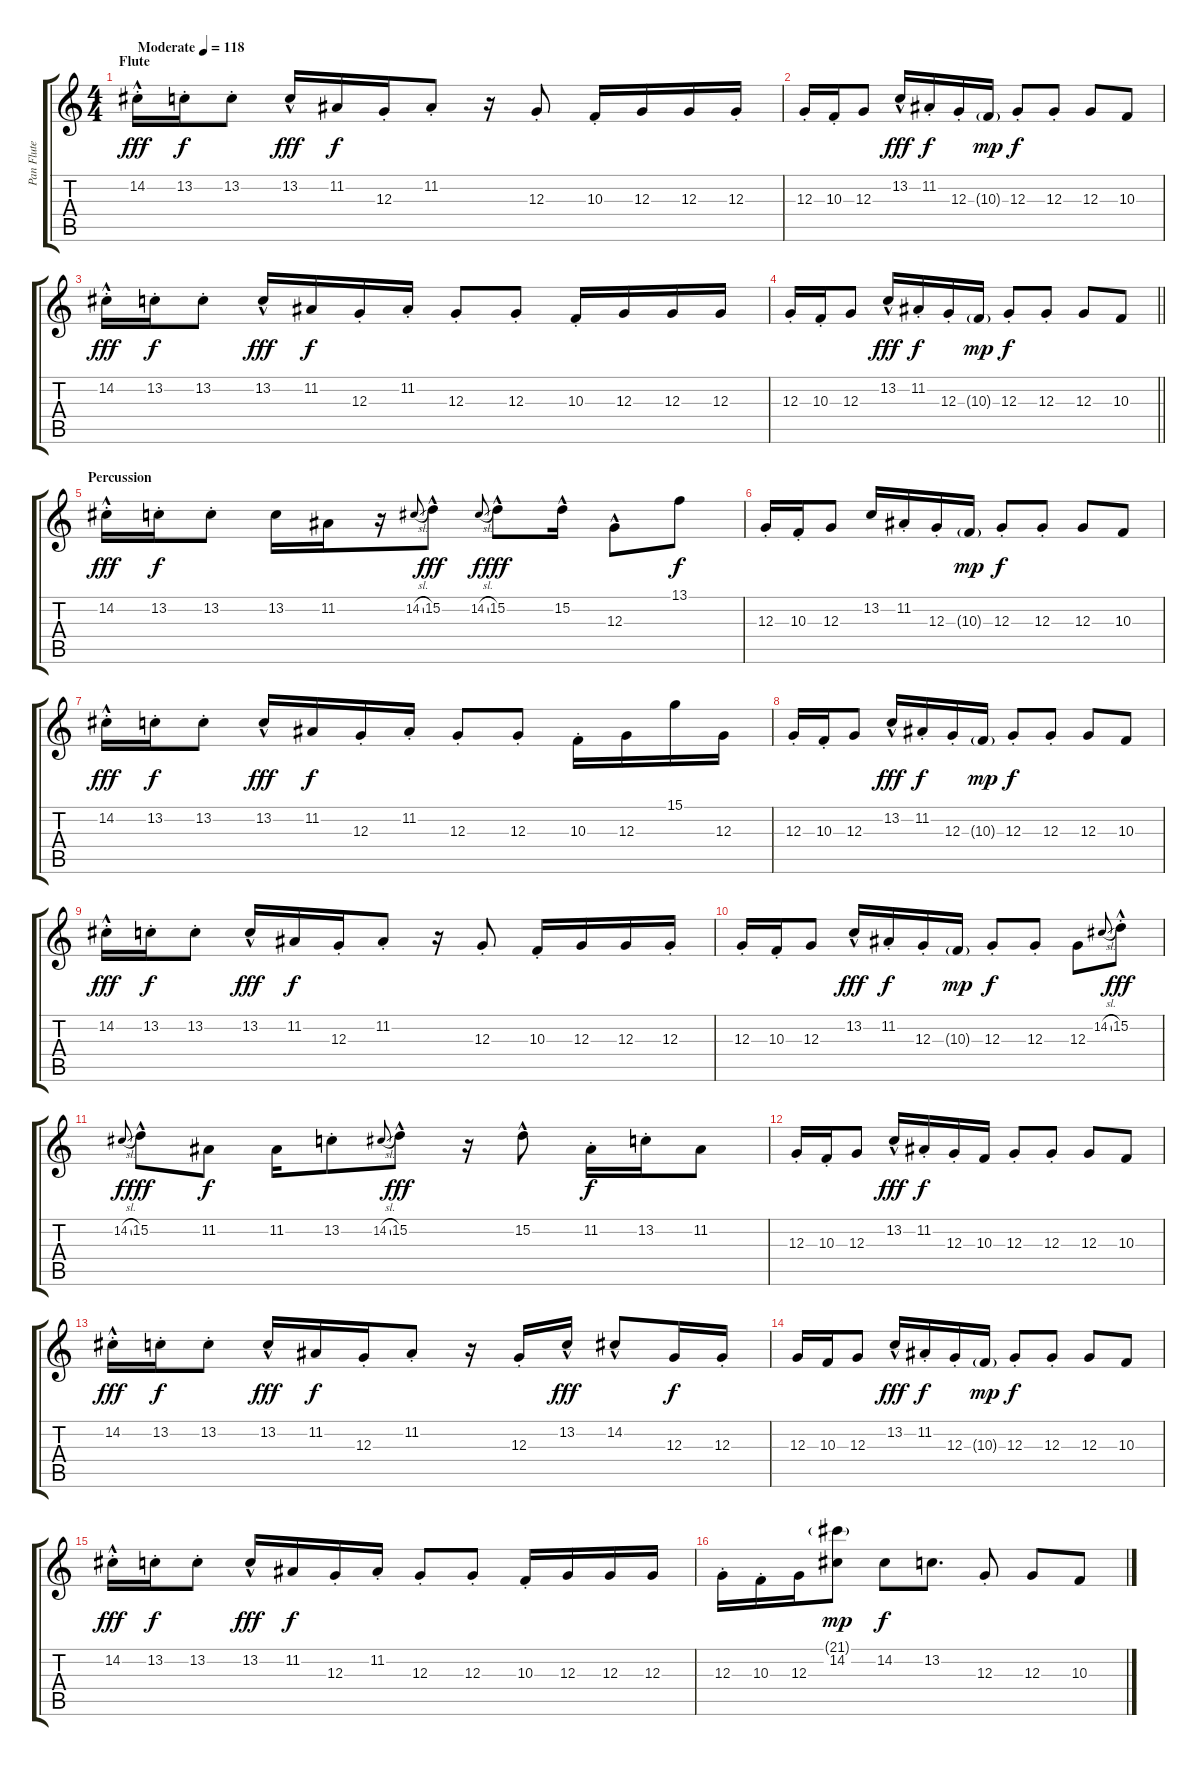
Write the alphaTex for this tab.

\track ("Pan Flute" "Pan Flute") {instrument panflute}
\staff {score tabs}
\tuning (E4 B3 G3 D3 A2 E2) {hide}
\ts (4 4)
\section ("" "Flute")
\tempo (118 "Moderate")
\clef g2
\ks c
14.2{hac st}.16{dy fff instrument panflute} 13.2{st}.16{dy f} 13.2{st}.8 13.2{hac}.16{dy fff} 11.2.16{dy f} 12.3{st}.16 11.2{st}.8 r.16 12.3{st}.8 10.3{st}.16 12.3.16 12.3.16 12.3{st}.16 |
12.3{st}.16 10.3{st}.16 12.3.8 13.2{hac}.16{dy fff} 11.2{st}.16{dy f} 12.3{st}.16 10.3{g}.16{dy mp} 12.3{st}.8{dy f} 12.3{st}.8 12.3.8 10.3.8 |
14.2{hac st}.16{dy fff} 13.2{st}.16{dy f} 13.2{st}.8 13.2{hac}.16{dy fff} 11.2.16{dy f} 12.3{st}.16 11.2{st}.16 12.3{st}.8 12.3{st}.8 10.3{st}.16 12.3.16 12.3.16 12.3.16 |
\barLineRight lightlight
12.3{st}.16 10.3{st}.16 12.3.8 13.2{hac}.16{dy fff} 11.2{st}.16{dy f} 12.3{st}.16 10.3{g}.16{dy mp} 12.3{st}.8{dy f} 12.3{st}.8 12.3.8 10.3.8 |
\section ("" "Percussion")
14.2{hac st}.16{dy fff} 13.2{st}.16{dy f} 13.2{st}.8 13.2.16 11.2.16 r.16 14.2{sl}.8{gr onbeat} 15.2{hac}.8{dy fff} 14.2{sl}.8{gr onbeat dy f} 15.2{hac}.8{dy fff} 15.2{hac}.16 12.3{hac}.8 13.1.8{dy f} |
12.3{st}.16 10.3{st}.16 12.3.8 13.2.16 11.2{st}.16 12.3{st}.16 10.3{g}.16{dy mp} 12.3{st}.8{dy f} 12.3{st}.8 12.3.8 10.3.8 |
14.2{hac st}.16{dy fff} 13.2{st}.16{dy f} 13.2{st}.8 13.2{hac}.16{dy fff} 11.2.16{dy f} 12.3{st}.16 11.2{st}.16 12.3{st}.8 12.3{st}.8 10.3{st}.16 12.3.16 15.1.16 12.3.16 |
12.3{st}.16 10.3{st}.16 12.3.8 13.2{hac}.16{dy fff} 11.2{st}.16{dy f} 12.3{st}.16 10.3{g}.16{dy mp} 12.3{st}.8{dy f} 12.3{st}.8 12.3.8 10.3.8 |
14.2{hac st}.16{dy fff} 13.2{st}.16{dy f} 13.2{st}.8 13.2{hac}.16{dy fff} 11.2.16{dy f} 12.3{st}.16 11.2{st}.8 r.16 12.3{st}.8 10.3{st}.16 12.3.16 12.3.16 12.3{st}.16 |
12.3{st}.16 10.3{st}.16 12.3.8 13.2{hac}.16{dy fff} 11.2{st}.16{dy f} 12.3{st}.16 10.3{g}.16{dy mp} 12.3{st}.8{dy f} 12.3{st}.8 12.3.8 14.2{sl}.8{gr onbeat} 15.2{hac st}.8{dy fff} |
14.2{sl}.8{gr onbeat dy f} 15.2{hac}.8{dy fff} 11.2.8{dy f} 11.2.16 13.2{st}.8 14.2{sl}.8{gr onbeat} 15.2{hac}.8{dy fff} r.16 15.2{hac}.8 11.2{st}.16{dy f} 13.2{st}.16 11.2.8 |
12.3{st}.16 10.3{st}.16 12.3.8 13.2{hac}.16{dy fff} 11.2{st}.16{dy f} 12.3{st}.16 10.3.16 12.3{st}.8 12.3{st}.8 12.3.8 10.3.8 |
14.2{hac st}.16{dy fff} 13.2{st}.16{dy f} 13.2{st}.8 13.2{hac}.16{dy fff} 11.2.16{dy f} 12.3{st}.16 11.2{st}.8 r.16 12.3{st}.16 13.2{hac}.16{dy fff} 14.2{hac}.8 12.3.16{dy f} 12.3{st}.16 |
12.3.16 10.3.16 12.3.8 13.2{hac}.16{dy fff} 11.2{st}.16{dy f} 12.3{st}.16 10.3{g}.16{dy mp} 12.3{st}.8{dy f} 12.3{st}.8 12.3.8 10.3.8 |
14.2{hac st}.16{dy fff} 13.2{st}.16{dy f} 13.2{st}.8 13.2{hac}.16{dy fff} 11.2.16{dy f} 12.3{st}.16 11.2{st}.16 12.3{st}.8 12.3{st}.8 10.3{st}.16 12.3.16 12.3.16 12.3.16 |
12.3{st}.16 10.3{st}.16 12.3.16 (21.1{g} 14.2).8{dy mp} 14.2.8{dy f} 13.2.8{d} 12.3{st}.8 12.3.8 10.3.8
